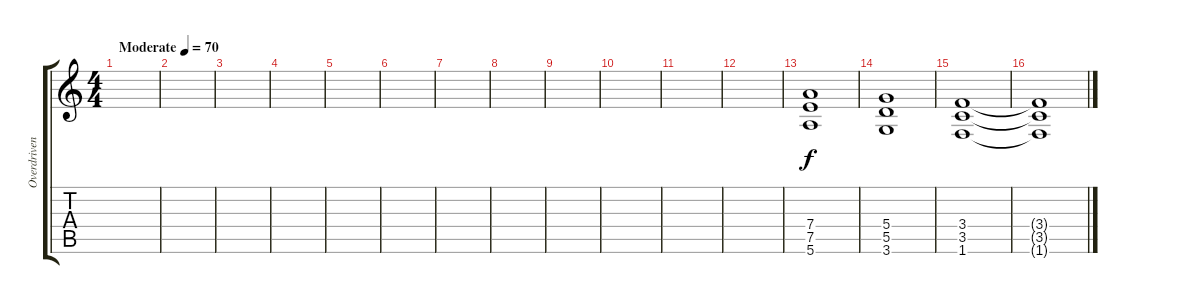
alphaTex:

\track ("Overdriven Guitar" "Overdriven") {instrument overdrivenguitar}
\staff {score tabs}
\tuning (E4 B3 G3 D3 A2 E2) {hide}
\ts (4 4)
\tempo (70 "Moderate")
\clef g2
\ks c
|
|
|
|
|
|
|
|
|
|
|
|
(7.4 7.5 5.6).1 |
(5.4 5.5 3.6).1 |
(3.4 3.5 1.6).1 |
(3.4{t} 3.5{t} 1.6{t}).1
